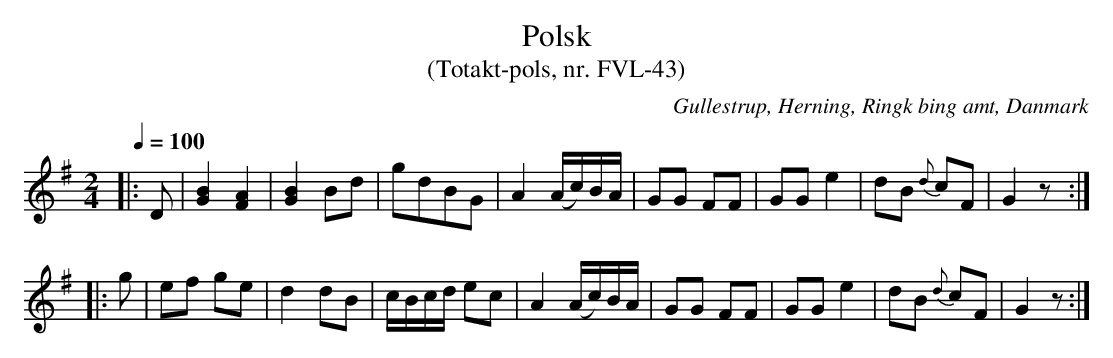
X:1
T:Polsk
T:(Totakt-pols, nr. FVL-43)
O:Gullestrup, Herning, Ringk bing amt, Danmark
M:2/4
L:1/8
Q:1/4=100
K:G
|: D | [GB]2 [FA]2 | [GB]2 Bd | gdBG | A2 (A/c/)B/A/ | GG FF | GG e2 | dB {d}cF | G2 z :|
|: g | ef ge | d2 dB | c/B/c/d/ ec | A2 (A/c/)B/A/ | GG FF | GG e2 | dB {d}cF | G2 z :|
